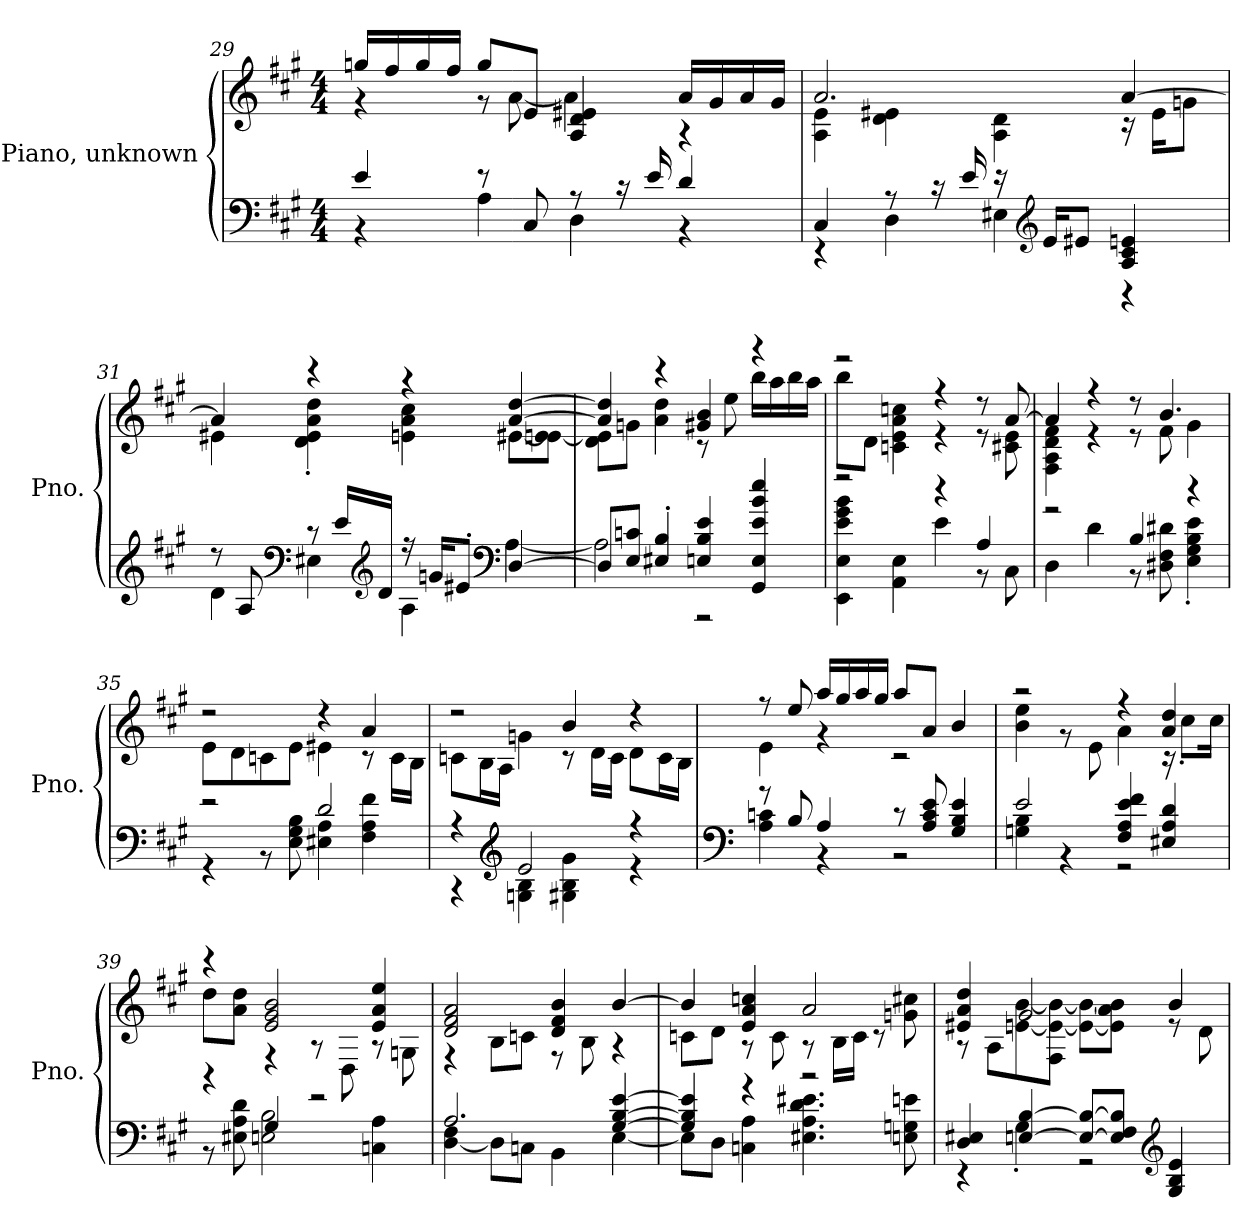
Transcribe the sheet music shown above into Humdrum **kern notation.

**kern	**kern
*part1	*part1
*staff2	*staff1
*I"Piano, unknown	*
*I'Pno.	*
*clefF4	*clefG2
*k[f#c#g#]	*k[f#c#g#]
*M4/4	*M4/4
=29	=29
*^	*^
4e/	4r	16ggn/LL	4r
.	.	16ff#/	.
.	.	16gg/	.
.	.	16ff#/JJ	.
8r	4A\	8gg/L	8r
8C#/	.	8e/J	[8a\
8r	4D\	4A/ 4d/ 4e#X/	4a\]
16r	.	.	.
16e/	.	.	.
4d/	4r	16a/LL	4r
.	.	16g#/	.
.	.	16a/	.
.	.	16g#/JJ	.
!!LO:PB:g=z	!!
=30	=30	=30	=30
4C#/	4r	2.a/	4A\ 4e\
8r	4D\	.	4d\ 4e#X\
16r	.	.	.
16e/	.	.	.
16r	4E#X\	.	4A\ 4d\
*clefG2	*	*	*
16e/KL	.	.	.
8e#X/J	.	.	.
4A/ 4c#/ 4en/	4r	[4a/	16r
.	.	.	16e#\KL
.	.	.	8gn\J
=31	=31	=31	=31
8r	4d\	4a/]	4e#X\
8A/	.	.	.
*clefF4	*	*	*
8r	4E#X\	4r	4d\' 4e#\' 4a\' 4dd\'
16e/LL	.	.	.
*clefG2	*	*	*
16d/JJ	.	.	.
16r	4A\	4r	4en\ 4a\ 4cc#\
16gn/KL	.	.	.
8e#X'/J	.	.	.
*clefF4	*	*	*
[4D/	[4A\	[4a/ [4dd/	[8e#X\L
.	.	.	8en\ 8e#\_J
!!LO:LB:g=z	!!
=32	=32	=32	=32
8D/L]	2A\]	4a/] 4dd/]	8d\ 8e#\]L
8E/ 8cn/J	.	.	8gn\J
4E#X/' 4B/'	.	4r	4a\ 4dd\
4En/ 4B/ 4e/	2r	4g#X/ 4b/	8r
.	.	.	8ee\
4GG#/ 4E/ 4e/ 4b/ 4ee/	.	4r	16bb\LL
.	.	.	16aa\
.	.	.	16bb\
.	.	.	16aa\JJ
=33	=33	=33	=33
2r	4EE\ 4E\ 4e\ 4g#\ 4b\	2r	8bb\L
.	.	.	8d\J
.	4AA\ 4E\	.	4cn\ 4e\ 4a\ 4ccn\
4r	4e\	4r	4r
4A/	8r	8r	8r
.	8C#\	[8a/	8c#X\ 8e\
=34	=34	=34	=34
2r	4D\	4a/]	4F#\ 4A\ 4d\ 4f#\
.	4d\	4r	4r
4B/	8r	8r	8r
.	8D#X\ 8F#\ 8d#X\	4.b/	8f#\
4r	4E\' 4G#\' 4B\' 4e\'	.	4g#\
=35	=35	=35	=35
2r	4r	2r	8e\L
.	.	.	8d\
.	8r	.	8cn\
.	8E\ 8G#\ 8B\	.	8e\J
2d/	4E#X\ 4A\	4r	4e#X\
.	4F#\ 4A\ 4f#\	4a/	8r
.	.	.	16c\LL
.	.	.	16B\JJ
!!LO:LB:g=z	!!
=36	=36	=36	=36
4r	4r	2r	8cn\L
.	.	.	16B\L
.	.	.	16A\JJ
*clefG2	*	*	*
2e/	4Gn\ 4B\	.	4gn\
.	4G#X\ 4B\ 4g#\	4b/	8r
.	.	.	16d\LL
.	.	.	16c\JJ
4r	4r	4r	8d\L
.	.	.	16c\L
.	.	.	16B\JJ
=37	=37	=37	=37
*clefF4	*	*	*
8r	4A\ 4cn\	8r	4e\
8B/	.	8ee/	.
4A/	4r	16aa/LL	4r
.	.	16gg#/	.
.	.	16aa/	.
.	.	16gg#/JJ	.
8r	2r	8aa/L	2r
8A/ 8c/ 8e/	.	8a/J	.
4G#/ 4B/ 4e/	.	4b/	.
=38	=38	=38	=38
2e/	4Gn\ 4B\	2r	4b\ 4ee\
.	4r	.	8r
.	.	.	8e\
4F#/ 4A/ 4e/ 4f#/	2r	4r	4a\
4E#X/ 4A/ 4d/	.	4a/ 4dd/	16r
.	.	.	8cc#'\L
.	.	.	16cc#\Jk
!!LO:LB:g=z	!!
=39	=39	=39	=39
4r	8r	4r	8dd\L
.	8E#X\ 8A\ 8d\	.	8a\ 8dd\J
4G#/	2En\ 2B\	2e/ 2g#/ 2b/	4r
2r	.	.	8r
.	.	.	8D\
.	4Cn\ 4A\	4e/ 4a/ 4ee/	8r
.	.	.	8Gn\
=40	=40	=40	=40
2.A/	[4D\ 4F#\	2d/ 2f#/ 2a/	4r
.	8D\L]	.	8B\L
.	8Cn\J	.	8cn\J
.	4BB\	4d/ 4f#/ 4b/	8r
.	.	.	8B\
[4G#/ [4B/ [4e/	[4E\	[4b/	4r
=41	=41	=41	=41
4G#/] 4B/] 4e/]	8E\L]	4b/]	8cn\L
.	8D\J	.	8d\J
4r	4Cn\ 4A\	4e/ 4a/ 4ccn/	8r
.	.	.	8c\
2r	4.E#X\ 4.A\ 4.d\ 4.e#X\	2a/	8r
.	.	.	16B\LL
.	.	.	16c\JJ
.	.	.	8r
.	8En\ 8Gn\ 8en\	.	8gn\ 8cc#X\
!!LO:LB:g=z	!!
=42	=42	=42	=42
4D/ 4E#X/	4r	4e#X/ 4a/ 4dd/	8r
.	.	.	8A\L
[4En/ [4B/	4G#'\	2g#/	[8en\ [8b\
.	.	.	8F#\ 8e\_ 8b\_J
8E/_ 8B/_L	2r	.	8e\_ 8b\_L
8E/] 8F#/ 8B/]J	.	.	8e\] 8a\ 8b\]J
*clefG2	*	*	*
4G#/ 4B/ 4e/	.	4b/	8r
.	.	.	8d\
*v	*v	*	*
*	*v	*v
=	=
*-	*-
